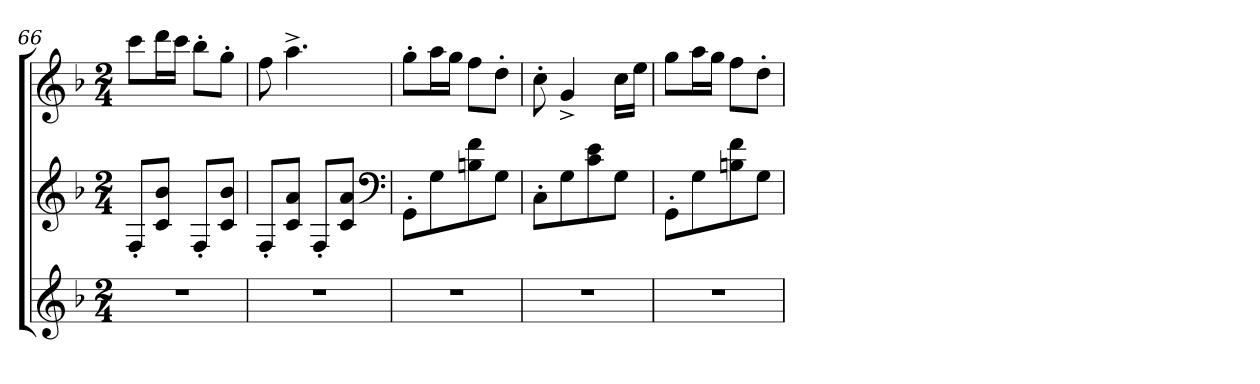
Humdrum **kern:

**kern	**kern	**kern
*part3	*part2	*part1
*staff3	*staff2	*staff1
*clefG2	*clefG2	*clefG2
*k[b-]	*k[b-]	*k[b-]
*M2/4	*M2/4	*M2/4
=66	=66	=66
2r	8F'>L	8cccL
.	8b- 8cJ	16dddL
.	.	16cccJJ
.	8F'>L	8bb-'>L
.	8b- 8cJ	8gg'>J
=67	=67	=67
2r	8F'>L	8ff
.	8a 8cJ	4.aa^>
.	8F'>L	.
.	8a 8cJ	.
*	*clefF4	*
=68	=68	=68
2r	8GG'>L	8gg'>L
.	8G	16aaL
.	.	16ggJJ
.	8f 8Bn	8ffL
.	8GJ	8dd'>J
=69	=69	=69
2r	8C'>L	8cc'>
.	8G	4g^>
.	8e 8c	.
.	8GJ	16ccLL
.	.	16eeJJ
=70	=70	=70
2r	8GG'>L	8ggL
.	8G	16aaL
.	.	16ggJJ
.	8f 8Bn	8ffL
.	8GJ	8dd'>J
=	=	=
*-	*-	*-
